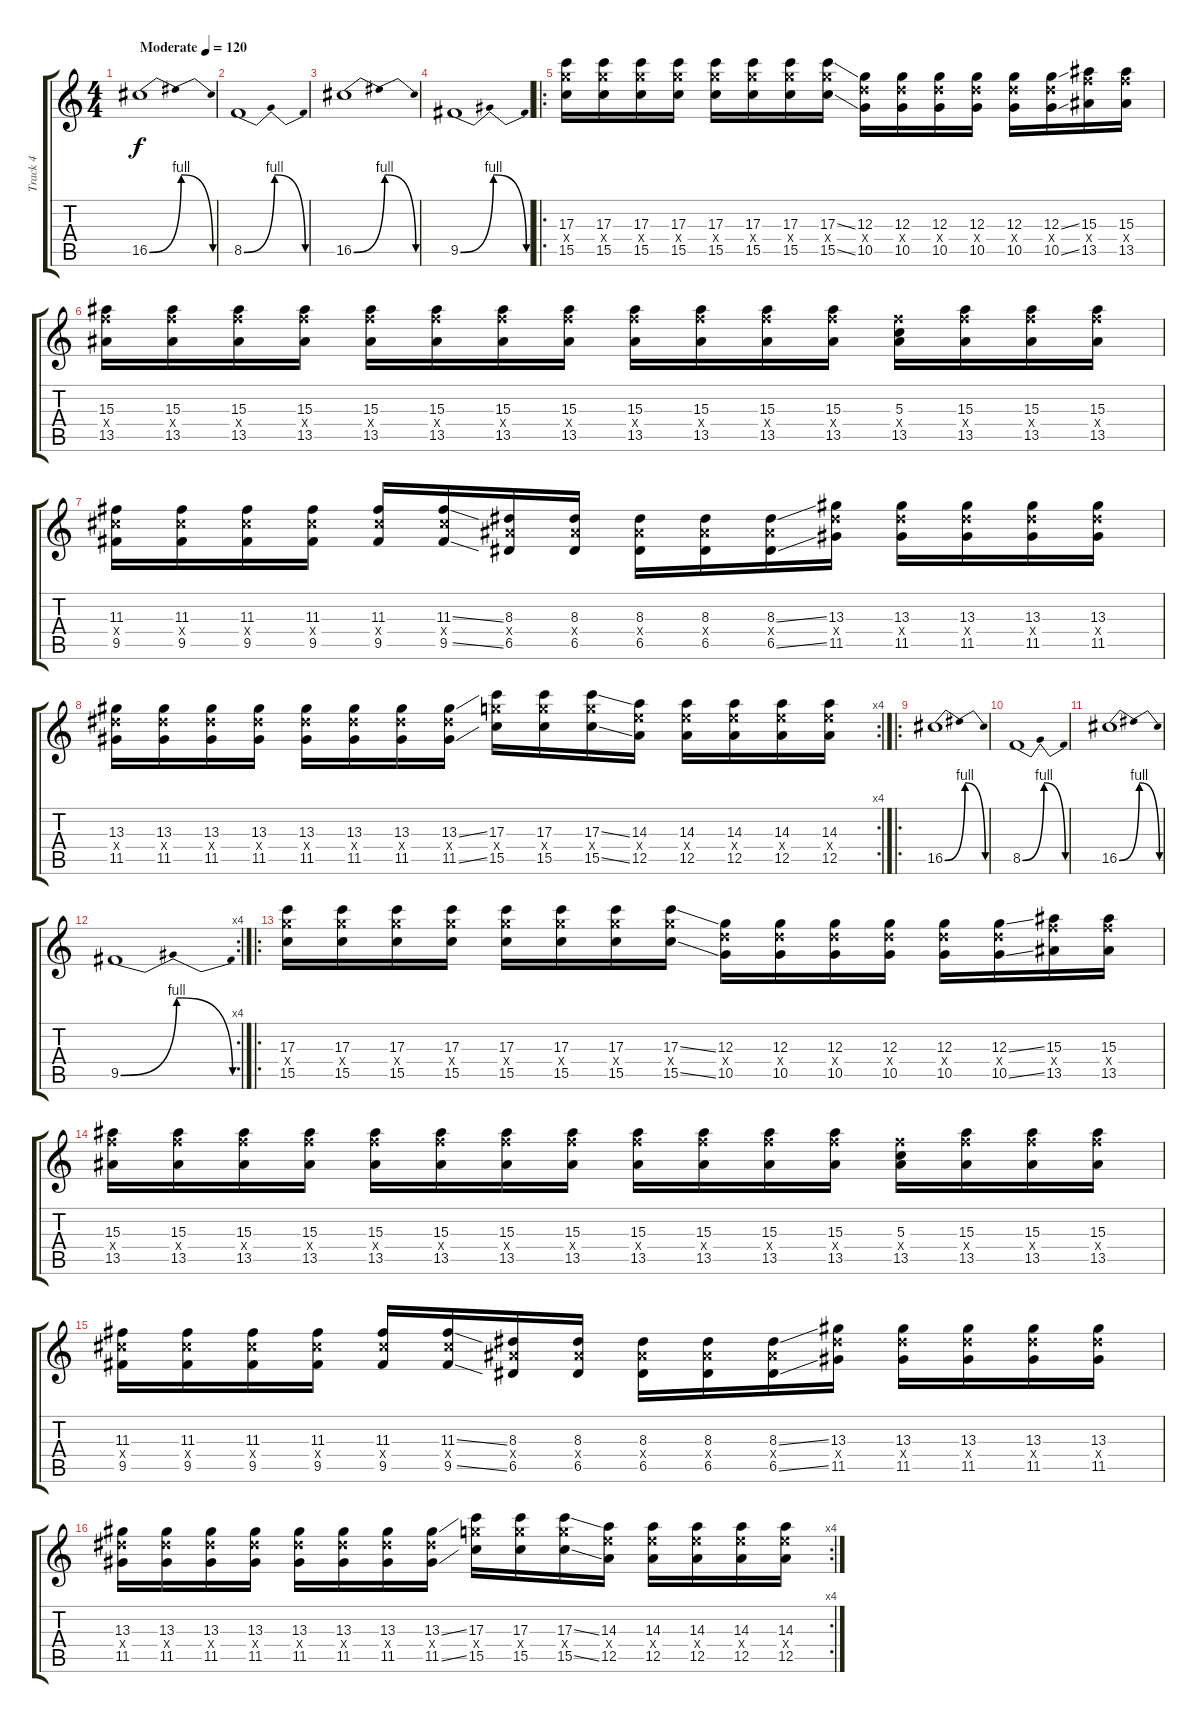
\track ("Track 4" "Track 4") {instrument distortionguitar}
\staff {score tabs}
\tuning (E4 B3 G3 D3 A2 E2) {hide}
\ts (4 4)
\tempo (120 "Moderate")
\clef g2
\ks c
16.5{be (bendrelease 0 0 15 4 15 4 60 0)}.1{dy f instrument distortionguitar} |
8.5{be (bendrelease 0 0 15 4 15 4 60 0)}.1 |
16.5{be (bendrelease 0 0 15 4 15 4 60 0)}.1 |
9.5{be (bendrelease 0 0 15 4 15 4 60 0)}.1 |
\ro
(17.3 17.4{x} 15.5).16 (17.3 17.4{x} 15.5).16 (17.3 17.4{x} 15.5).16 (17.3 17.4{x} 15.5).16 (17.3 17.4{x} 15.5).16 (17.3 17.4{x} 15.5).16 (17.3 17.4{x} 15.5).16 (17.3{ss} 17.4{x} 15.5{ss}).16 (12.3 12.4{x} 10.5).16 (12.3 12.4{x} 10.5).16 (12.3 12.4{x} 10.5).16 (12.3 12.4{x} 10.5).16 (12.3 12.4{x} 10.5).16 (12.3{ss} 12.4{x} 10.5{ss}).16 (15.3 15.4{x} 13.5).16 (15.3 15.4{x} 13.5).16 |
(15.3 15.4{x} 13.5).16 (15.3 15.4{x} 13.5).16 (15.3 15.4{x} 13.5).16 (15.3 15.4{x} 13.5).16 (15.3 15.4{x} 13.5).16 (15.3 15.4{x} 13.5).16 (15.3 15.4{x} 13.5).16 (15.3 15.4{x} 13.5).16 (15.3 15.4{x} 13.5).16 (15.3 15.4{x} 13.5).16 (15.3 15.4{x} 13.5).16 (15.3 15.4{x} 13.5).16 (5.3 15.4{x} 13.5).16 (15.3 15.4{x} 13.5).16 (15.3 15.4{x} 13.5).16 (15.3 15.4{x} 13.5).16 |
(11.3 11.4{x} 9.5).16 (11.3 11.4{x} 9.5).16 (11.3 11.4{x} 9.5).16 (11.3 11.4{x} 9.5).16 (11.3 11.4{x} 9.5).16 (11.3{ss} 11.4{x} 9.5{ss}).16 (8.3 8.4{x} 6.5).16 (8.3 8.4{x} 6.5).16 (8.3 8.4{x} 6.5).16 (8.3 8.4{x} 6.5).16 (8.3{ss} 8.4{x} 6.5{ss}).16 (13.3 13.4{x} 11.5).16 (13.3 13.4{x} 11.5).16 (13.3 13.4{x} 11.5).16 (13.3 13.4{x} 11.5).16 (13.3 13.4{x} 11.5).16 |
\rc 4
(13.3 13.4{x} 11.5).16 (13.3 13.4{x} 11.5).16 (13.3 13.4{x} 11.5).16 (13.3 13.4{x} 11.5).16 (13.3 13.4{x} 11.5).16 (13.3 13.4{x} 11.5).16 (13.3 13.4{x} 11.5).16 (13.3{ss} 13.4{x} 11.5{ss}).16 (17.3 17.4{x} 15.5).16 (17.3 17.4{x} 15.5).16 (17.3{ss} 17.4{x} 15.5{ss}).16 (14.3 14.4{x} 12.5).16 (14.3 14.4{x} 12.5).16 (14.3 14.4{x} 12.5).16 (14.3 14.4{x} 12.5).16 (14.3 14.4{x} 12.5).16 |
\ro
16.5{be (bendrelease 0 0 15 4 15 4 60 0)}.1 |
8.5{be (bendrelease 0 0 15 4 15 4 60 0)}.1 |
16.5{be (bendrelease 0 0 15 4 15 4 60 0)}.1 |
\rc 4
9.5{be (bendrelease 0 0 15 4 15 4 60 0)}.1 |
\ro
(17.3 17.4{x} 15.5).16 (17.3 17.4{x} 15.5).16 (17.3 17.4{x} 15.5).16 (17.3 17.4{x} 15.5).16 (17.3 17.4{x} 15.5).16 (17.3 17.4{x} 15.5).16 (17.3 17.4{x} 15.5).16 (17.3{ss} 17.4{x} 15.5{ss}).16 (12.3 12.4{x} 10.5).16 (12.3 12.4{x} 10.5).16 (12.3 12.4{x} 10.5).16 (12.3 12.4{x} 10.5).16 (12.3 12.4{x} 10.5).16 (12.3{ss} 12.4{x} 10.5{ss}).16 (15.3 15.4{x} 13.5).16 (15.3 15.4{x} 13.5).16 |
(15.3 15.4{x} 13.5).16 (15.3 15.4{x} 13.5).16 (15.3 15.4{x} 13.5).16 (15.3 15.4{x} 13.5).16 (15.3 15.4{x} 13.5).16 (15.3 15.4{x} 13.5).16 (15.3 15.4{x} 13.5).16 (15.3 15.4{x} 13.5).16 (15.3 15.4{x} 13.5).16 (15.3 15.4{x} 13.5).16 (15.3 15.4{x} 13.5).16 (15.3 15.4{x} 13.5).16 (5.3 15.4{x} 13.5).16 (15.3 15.4{x} 13.5).16 (15.3 15.4{x} 13.5).16 (15.3 15.4{x} 13.5).16 |
(11.3 11.4{x} 9.5).16 (11.3 11.4{x} 9.5).16 (11.3 11.4{x} 9.5).16 (11.3 11.4{x} 9.5).16 (11.3 11.4{x} 9.5).16 (11.3{ss} 11.4{x} 9.5{ss}).16 (8.3 8.4{x} 6.5).16 (8.3 8.4{x} 6.5).16 (8.3 8.4{x} 6.5).16 (8.3 8.4{x} 6.5).16 (8.3{ss} 8.4{x} 6.5{ss}).16 (13.3 13.4{x} 11.5).16 (13.3 13.4{x} 11.5).16 (13.3 13.4{x} 11.5).16 (13.3 13.4{x} 11.5).16 (13.3 13.4{x} 11.5).16 |
\rc 4
(13.3 13.4{x} 11.5).16 (13.3 13.4{x} 11.5).16 (13.3 13.4{x} 11.5).16 (13.3 13.4{x} 11.5).16 (13.3 13.4{x} 11.5).16 (13.3 13.4{x} 11.5).16 (13.3 13.4{x} 11.5).16 (13.3{ss} 13.4{x} 11.5{ss}).16 (17.3 17.4{x} 15.5).16 (17.3 17.4{x} 15.5).16 (17.3{ss} 17.4{x} 15.5{ss}).16 (14.3 14.4{x} 12.5).16 (14.3 14.4{x} 12.5).16 (14.3 14.4{x} 12.5).16 (14.3 14.4{x} 12.5).16 (14.3 14.4{x} 12.5).16
